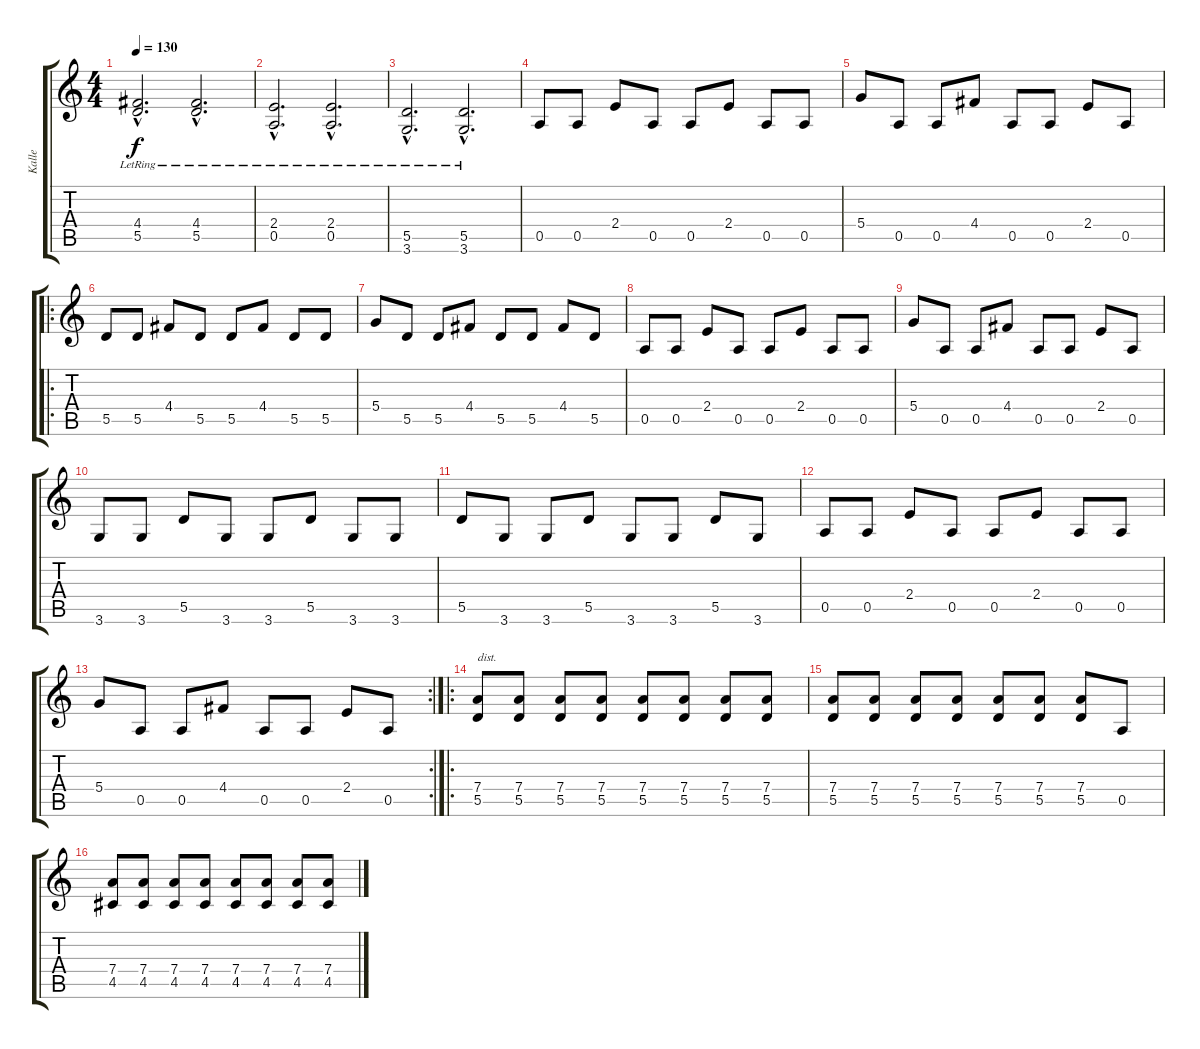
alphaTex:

\track ("Kalle" "Kalle") {instrument electricguitarclean}
\staff {score tabs}
\tuning (E4 B3 G3 D3 A2 E2) {hide}
\ts (4 4)
\tempo 130
\clef g2
\ks c
(4.4{hac lr} 5.5{lr}).2{d dy f instrument electricguitarclean} (4.4{lr} 5.5{hac lr}).2{d} |
(2.4{hac lr} 0.5{hac lr}).2{d} (2.4{hac lr} 0.5{hac lr}).2{d} |
(5.5{hac lr} 3.6{hac lr}).2{d} (5.5{hac lr} 3.6{hac lr}).2{d} |
0.5.8 0.5.8 2.4.8 0.5.8 0.5.8 2.4.8 0.5.8 0.5.8 |
5.4.8 0.5.8 0.5.8 4.4.8 0.5.8 0.5.8 2.4.8 0.5.8 |
\ro
5.5.8 5.5.8 4.4.8 5.5.8 5.5.8 4.4.8 5.5.8 5.5.8 |
5.4.8 5.5.8 5.5.8 4.4.8 5.5.8 5.5.8 4.4.8 5.5.8 |
0.5.8 0.5.8 2.4.8 0.5.8 0.5.8 2.4.8 0.5.8 0.5.8 |
5.4.8 0.5.8 0.5.8 4.4.8 0.5.8 0.5.8 2.4.8 0.5.8 |
3.6.8 3.6.8 5.5.8 3.6.8 3.6.8 5.5.8 3.6.8 3.6.8 |
5.5.8 3.6.8 3.6.8 5.5.8 3.6.8 3.6.8 5.5.8 3.6.8 |
0.5.8 0.5.8 2.4.8 0.5.8 0.5.8 2.4.8 0.5.8 0.5.8 |
\rc 2
5.4.8 0.5.8 0.5.8 4.4.8 0.5.8 0.5.8 2.4.8 0.5.8 |
\ro
(7.4 5.5).8{txt "dist." instrument distortionguitar} (7.4 5.5).8 (7.4 5.5).8 (7.4 5.5).8 (7.4 5.5).8 (7.4 5.5).8 (7.4 5.5).8 (7.4 5.5).8 |
(7.4 5.5).8 (7.4 5.5).8 (7.4 5.5).8 (7.4 5.5).8 (7.4 5.5).8 (7.4 5.5).8 (7.4 5.5).8 0.5.8 |
(7.4 4.5).8 (7.4 4.5).8 (7.4 4.5).8 (7.4 4.5).8 (7.4 4.5).8 (7.4 4.5).8 (7.4 4.5).8 (7.4 4.5).8
